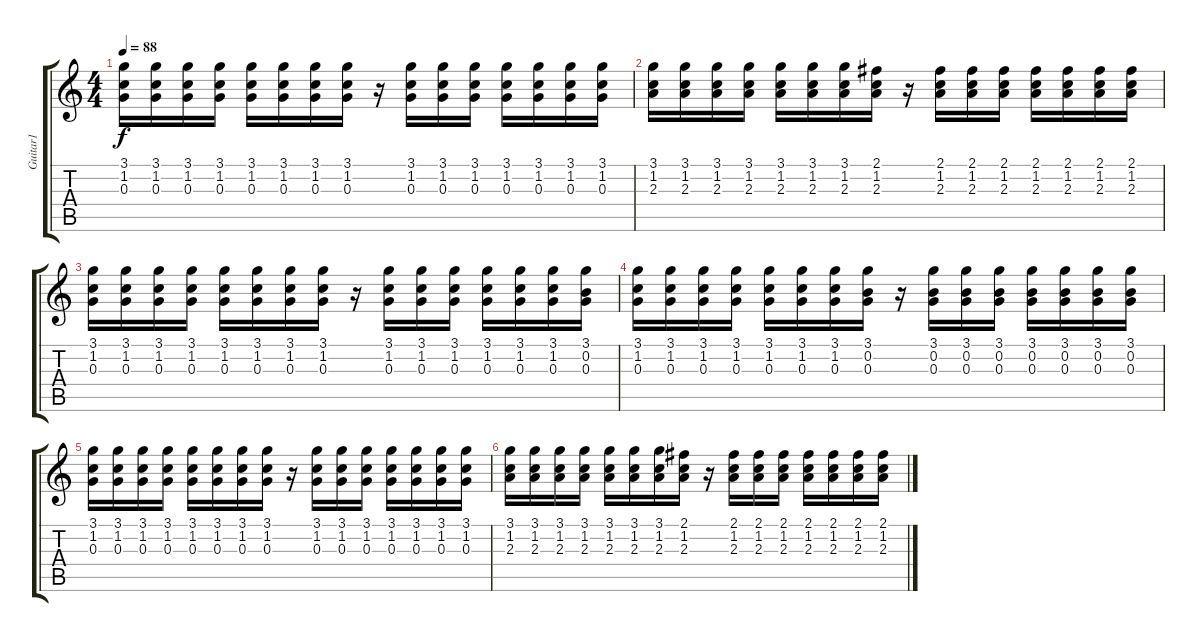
\track ("Guitar1" "Guitar1") {instrument electricguitarmuted}
\staff {score tabs}
\tuning (E4 B3 G3 D3 A2 E2) {hide}
\ts (4 4)
\tempo 88
\clef g2
\ks c
(3.1 1.2 0.3).16{dy f} (3.1 1.2 0.3).16 (3.1 1.2 0.3).16 (3.1 1.2 0.3).16 (3.1 1.2 0.3).16 (3.1 1.2 0.3).16 (3.1 1.2 0.3).16 (3.1 1.2 0.3).16 r.16 (3.1 1.2 0.3).16 (3.1 1.2 0.3).16 (3.1 1.2 0.3).16 (3.1 1.2 0.3).16 (3.1 1.2 0.3).16 (3.1 1.2 0.3).16 (3.1 1.2 0.3).16 |
(3.1 1.2 2.3).16 (3.1 1.2 2.3).16 (3.1 1.2 2.3).16 (3.1 1.2 2.3).16 (3.1 1.2 2.3).16 (3.1 1.2 2.3).16 (3.1 1.2 2.3).16 (2.1 1.2 2.3).16 r.16 (2.1 1.2 2.3).16 (2.1 1.2 2.3).16 (2.1 1.2 2.3).16 (2.1 1.2 2.3).16 (2.1 1.2 2.3).16 (2.1 1.2 2.3).16 (2.1 1.2 2.3).16 |
(3.1 1.2 0.3).16 (3.1 1.2 0.3).16 (3.1 1.2 0.3).16 (3.1 1.2 0.3).16 (3.1 1.2 0.3).16 (3.1 1.2 0.3).16 (3.1 1.2 0.3).16 (3.1 1.2 0.3).16 r.16 (3.1 1.2 0.3).16 (3.1 1.2 0.3).16 (3.1 1.2 0.3).16 (3.1 1.2 0.3).16 (3.1 1.2 0.3).16 (3.1 1.2 0.3).16 (3.1 0.2 0.3).16 |
(3.1 1.2 0.3).16 (3.1 1.2 0.3).16 (3.1 1.2 0.3).16 (3.1 1.2 0.3).16 (3.1 1.2 0.3).16 (3.1 1.2 0.3).16 (3.1 1.2 0.3).16 (3.1 0.2 0.3).16 r.16 (3.1 0.2 0.3).16 (3.1 0.2 0.3).16 (3.1 0.2 0.3).16 (3.1 0.2 0.3).16 (3.1 0.2 0.3).16 (3.1 0.2 0.3).16 (3.1 0.2 0.3).16 |
(3.1 1.2 0.3).16 (3.1 1.2 0.3).16 (3.1 1.2 0.3).16 (3.1 1.2 0.3).16 (3.1 1.2 0.3).16 (3.1 1.2 0.3).16 (3.1 1.2 0.3).16 (3.1 1.2 0.3).16 r.16 (3.1 1.2 0.3).16 (3.1 1.2 0.3).16 (3.1 1.2 0.3).16 (3.1 1.2 0.3).16 (3.1 1.2 0.3).16 (3.1 1.2 0.3).16 (3.1 1.2 0.3).16 |
(3.1 1.2 2.3).16 (3.1 1.2 2.3).16 (3.1 1.2 2.3).16 (3.1 1.2 2.3).16 (3.1 1.2 2.3).16 (3.1 1.2 2.3).16 (3.1 1.2 2.3).16 (2.1 1.2 2.3).16 r.16 (2.1 1.2 2.3).16 (2.1 1.2 2.3).16 (2.1 1.2 2.3).16 (2.1 1.2 2.3).16 (2.1 1.2 2.3).16 (2.1 1.2 2.3).16 (2.1 1.2 2.3).16
